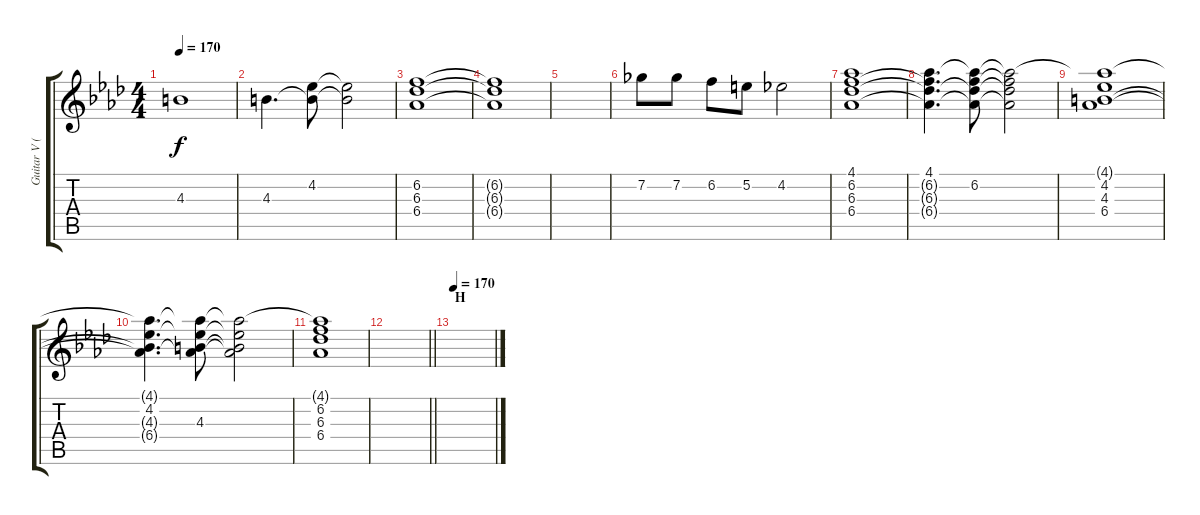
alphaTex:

\track ("Guitar V (Clean)" "Guitar V (") {instrument electricguitarclean}
\staff {score tabs}
\tuning (E4 B3 G3 D3 A2 E2) {hide}
\ts (4 4)
\tempo 170
\clef g2
\ks ab
4.3.1{dy f} |
4.3.4{d} (4.2 4.3{t}).8 (4.2{t} 4.3{t}).2 |
(6.2 6.3 6.4).1 |
(6.2{t} 6.3{t} 6.4{t}).1 |
|
7.2.8 7.2.8 6.2.8 5.2.8 4.2.2 |
(4.1 6.2 6.3 6.4).1 |
(4.1 6.2{t} 6.3{t} 6.4{t}).4{d} (4.1{t} 6.2 6.3{t} 6.4{t}).8 (4.1{t} 6.2{t} 6.3{t} 6.4{t}).2 |
(4.1{t} 4.2 4.3 6.4).1 |
(4.1{t} 4.2 4.3{t} 6.4{t}).4{d} (4.1{t} 4.2{t} 4.3 6.4{t}).8 (4.1{t} 4.2{t} 4.3{t} 6.4{t}).2 |
(4.1{t} 6.2 6.3 6.4).1 |
\barLineRight lightlight
|
\section ("" "H")
\tempo 170
